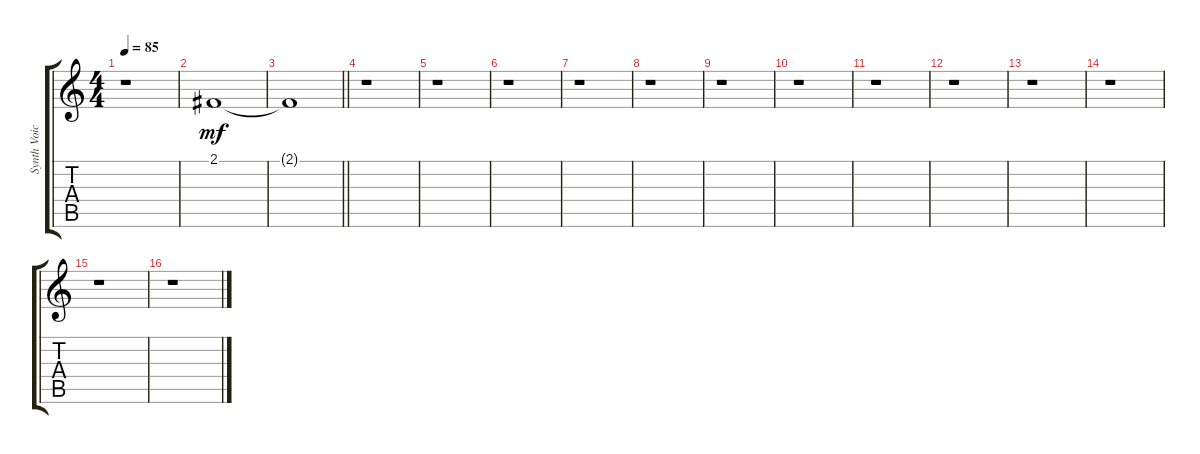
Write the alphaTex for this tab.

\track ("Synth Voice" "Synth Voic") {instrument synthvoice}
\staff {score tabs}
\tuning (E4 B3 G3 D3 A2 E2) {hide}
\ts (4 4)
\tempo 85
\clef g2
\ks c
r.1{dy f} |
2.1.1{dy mf} |
\barLineRight lightlight
2.1{t}.1 |
r.1 |
r.1 |
r.1 |
r.1 |
r.1 |
r.1 |
r.1 |
r.1 |
r.1 |
r.1 |
r.1 |
r.1 |
r.1
